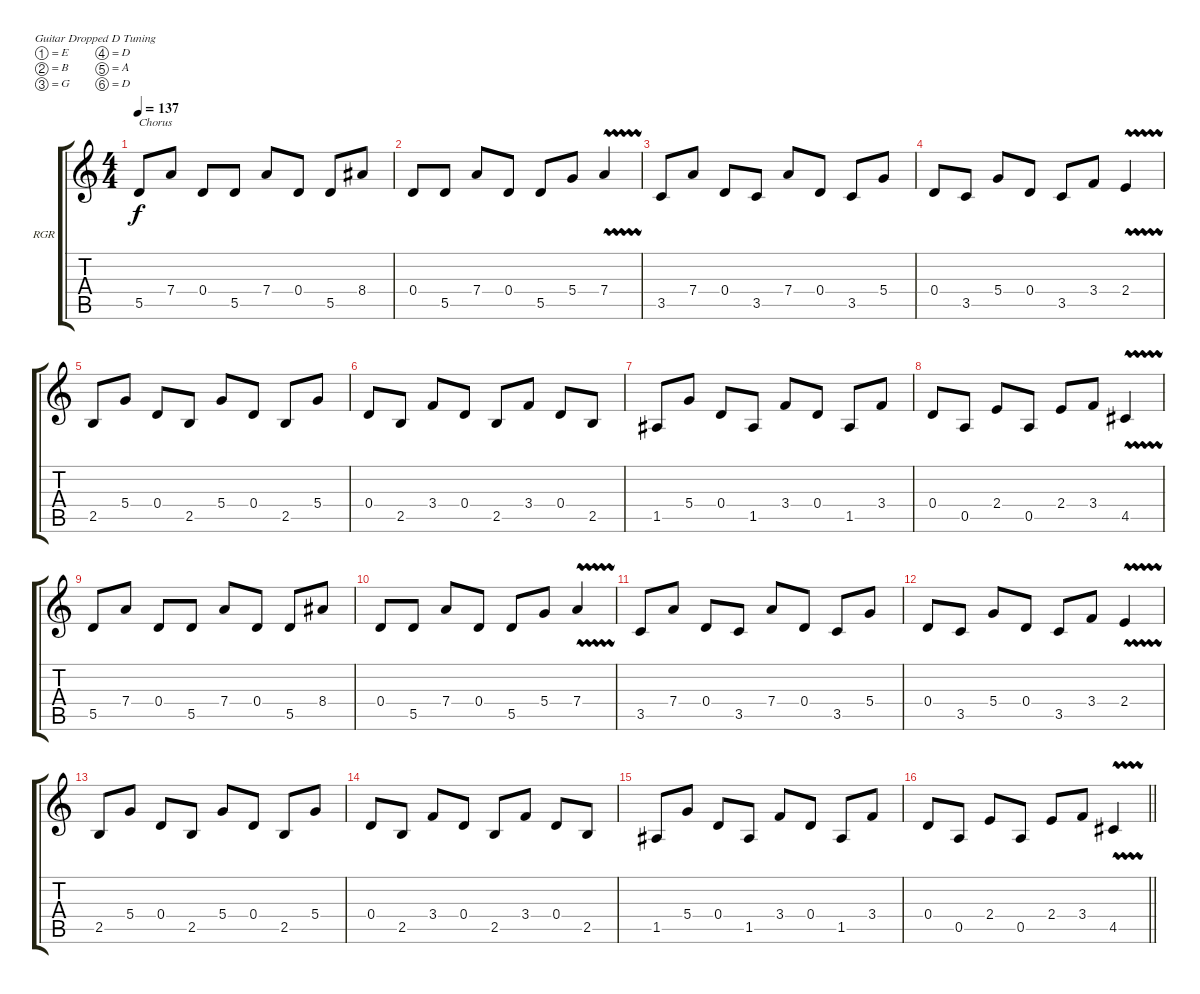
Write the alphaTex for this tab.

\defaultSystemsLayout 4
\bracketExtendMode groupsimilarinstruments
\firstSystemTrackNameOrientation horizontal
\otherSystemsTrackNameOrientation horizontal
\track ("Rhythm Guitar(Right)" "RGR") {instrument distortionguitar}
\staff {score tabs}
\tuning (E4 B3 G3 D3 A2 D2)
\ts (4 4)
\tempo 137
\clef g2
\ks c
5.5.8{txt "Chorus" dy f} 7.4.8 0.4.8 5.5.8 7.4.8 0.4.8 5.5.8 8.4.8 |
0.4.8 5.5.8 7.4.8 0.4.8 5.5.8 5.4.8 7.4{vw}.4 |
3.5.8 7.4.8 0.4.8 3.5.8 7.4.8 0.4.8 3.5.8 5.4.8 |
0.4.8 3.5.8 5.4.8 0.4.8 3.5.8 3.4.8 2.4{vw}.4 |
2.5.8 5.4.8 0.4.8 2.5.8 5.4.8 0.4.8 2.5.8 5.4.8 |
0.4.8 2.5.8 3.4.8 0.4.8 2.5.8 3.4.8 0.4.8 2.5.8 |
1.5.8 5.4.8 0.4.8 1.5.8 3.4.8 0.4.8 1.5.8 3.4.8 |
0.4.8 0.5.8 2.4.8 0.5.8 2.4.8 3.4.8 4.5{vw}.4 |
5.5.8 7.4.8 0.4.8 5.5.8 7.4.8 0.4.8 5.5.8 8.4.8 |
0.4.8 5.5.8 7.4.8 0.4.8 5.5.8 5.4.8 7.4{vw}.4 |
3.5.8 7.4.8 0.4.8 3.5.8 7.4.8 0.4.8 3.5.8 5.4.8 |
0.4.8 3.5.8 5.4.8 0.4.8 3.5.8 3.4.8 2.4{vw}.4 |
2.5.8 5.4.8 0.4.8 2.5.8 5.4.8 0.4.8 2.5.8 5.4.8 |
0.4.8 2.5.8 3.4.8 0.4.8 2.5.8 3.4.8 0.4.8 2.5.8 |
1.5.8 5.4.8 0.4.8 1.5.8 3.4.8 0.4.8 1.5.8 3.4.8 |
\barLineRight lightlight
0.4.8 0.5.8 2.4.8 0.5.8 2.4.8 3.4.8 4.5{vw}.4
